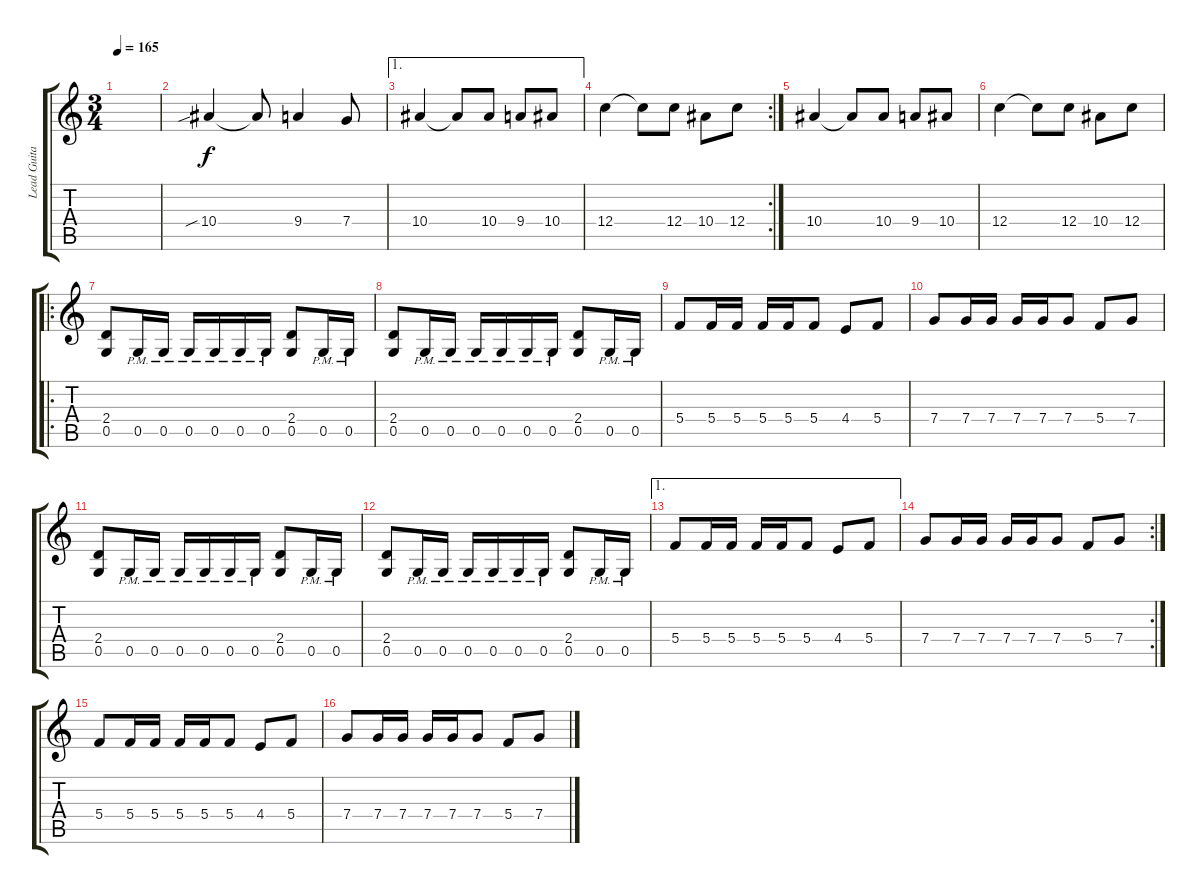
\track ("Lead Guitar (studio) 1" "Lead Guita") {instrument distortionguitar}
\staff {score tabs}
\tuning (D4 A3 F3 C3 G2 D2) {hide}
\ts (3 4)
\tempo 165
\clef g2
\ks c
|
10.4{sib}.4 10.4{t}.8 9.4.4 7.4.8 |
\ae 1
10.4.4 10.4{t}.8 10.4.8 9.4.8 10.4.8 |
\rc 2
12.4.4 12.4{t}.8 12.4.8 10.4.8 12.4.8 |
10.4.4 10.4{t}.8 10.4.8 9.4.8 10.4.8 |
12.4.4 12.4{t}.8 12.4.8 10.4.8 12.4.8 |
\ro
(2.4 0.5).8 0.5{pm}.16 0.5{pm}.16 0.5{pm}.16 0.5{pm}.16 0.5{pm}.16 0.5{pm}.16 (2.4 0.5).8 0.5{pm}.16 0.5{pm}.16 |
(2.4 0.5).8 0.5{pm}.16 0.5{pm}.16 0.5{pm}.16 0.5{pm}.16 0.5{pm}.16 0.5{pm}.16 (2.4 0.5).8 0.5{pm}.16 0.5{pm}.16 |
5.4.8 5.4.16 5.4.16 5.4.16 5.4.16 5.4.8 4.4.8 5.4.8 |
7.4.8 7.4.16 7.4.16 7.4.16 7.4.16 7.4.8 5.4.8 7.4.8 |
(2.4 0.5).8 0.5{pm}.16 0.5{pm}.16 0.5{pm}.16 0.5{pm}.16 0.5{pm}.16 0.5{pm}.16 (2.4 0.5).8 0.5{pm}.16 0.5{pm}.16 |
(2.4 0.5).8 0.5{pm}.16 0.5{pm}.16 0.5{pm}.16 0.5{pm}.16 0.5{pm}.16 0.5{pm}.16 (2.4 0.5).8 0.5{pm}.16 0.5{pm}.16 |
\ae 1
5.4.8 5.4.16 5.4.16 5.4.16 5.4.16 5.4.8 4.4.8 5.4.8 |
\rc 2
7.4.8 7.4.16 7.4.16 7.4.16 7.4.16 7.4.8 5.4.8 7.4.8 |
5.4.8 5.4.16 5.4.16 5.4.16 5.4.16 5.4.8 4.4.8 5.4.8 |
7.4.8 7.4.16 7.4.16 7.4.16 7.4.16 7.4.8 5.4.8 7.4.8
